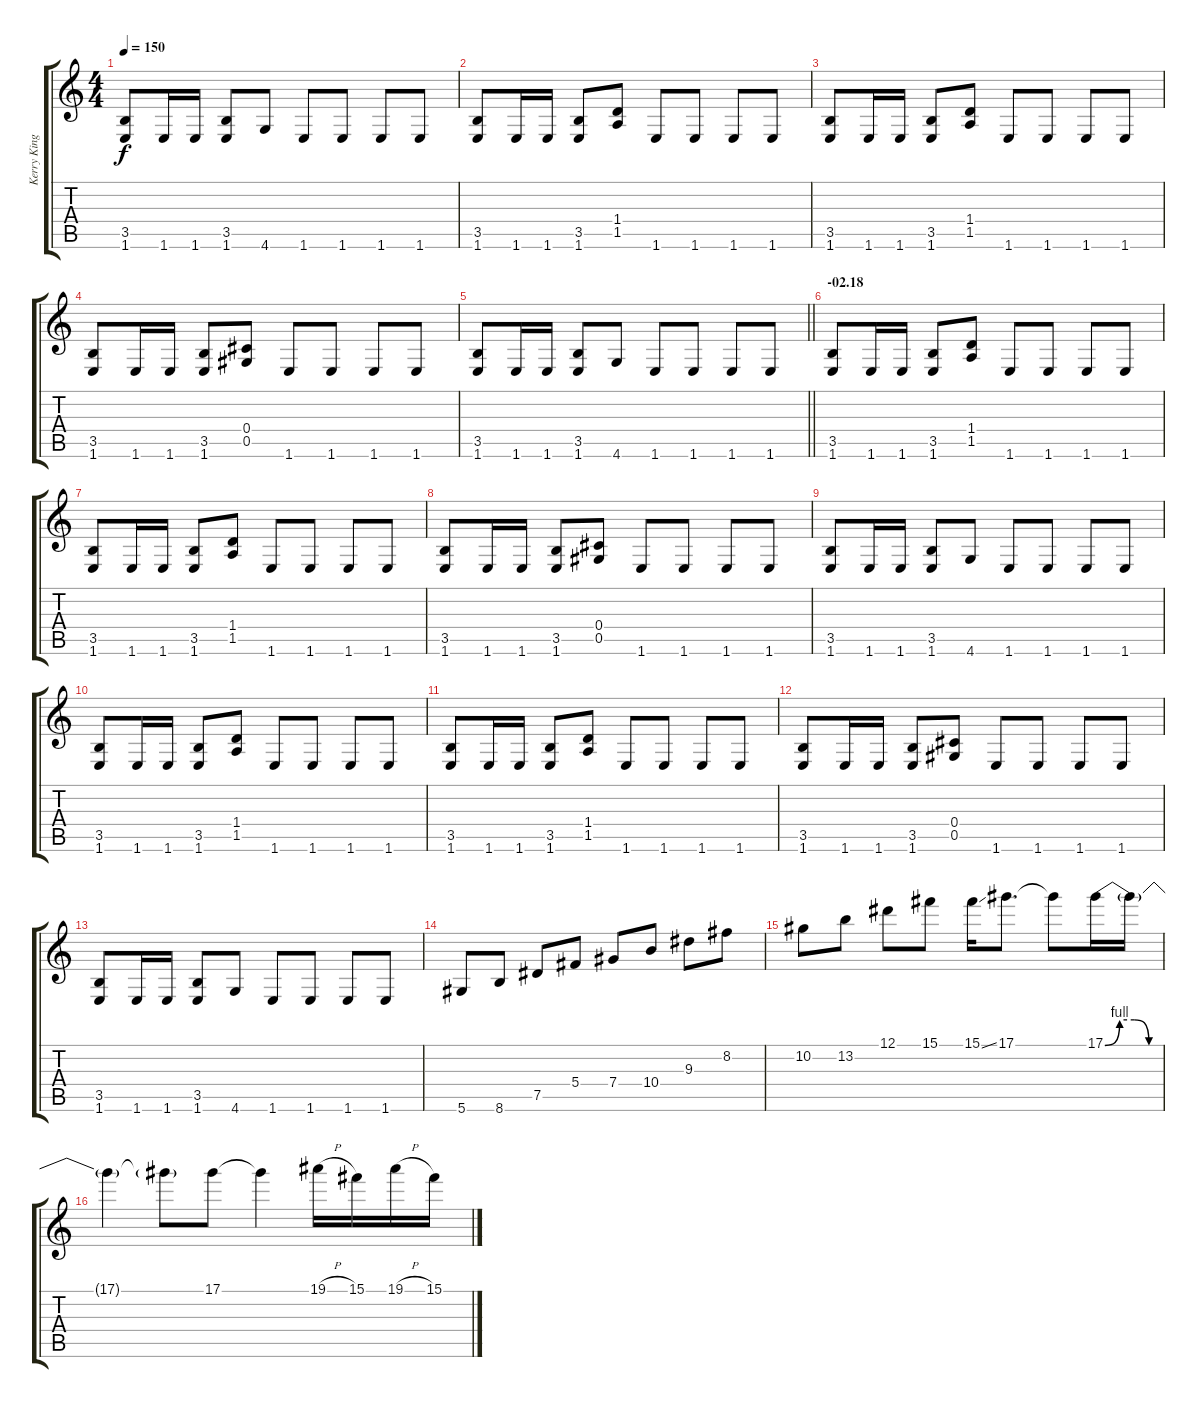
\track ("Kerry King" "Kerry King") {instrument distortionguitar}
\staff {score tabs}
\tuning (Eb4 Bb3 Gb3 Db3 Ab2 Eb2) {hide}
\ts (4 4)
\tempo 150
\clef g2
\ks c
(3.5 1.6).8{dy f} 1.6.16 1.6.16 (3.5 1.6).8 4.6.8 1.6.8 1.6.8 1.6.8 1.6.8 |
(3.5 1.6).8 1.6.16 1.6.16 (3.5 1.6).8 (1.4 1.5).8 1.6.8 1.6.8 1.6.8 1.6.8 |
(3.5 1.6).8 1.6.16 1.6.16 (3.5 1.6).8 (1.4 1.5).8 1.6.8 1.6.8 1.6.8 1.6.8 |
(3.5 1.6).8 1.6.16 1.6.16 (3.5 1.6).8 (0.4 0.5).8 1.6.8 1.6.8 1.6.8 1.6.8 |
\barLineRight lightlight
(3.5 1.6).8 1.6.16 1.6.16 (3.5 1.6).8 4.6.8 1.6.8 1.6.8 1.6.8 1.6.8 |
\section ("" "-02.18")
(3.5 1.6).8 1.6.16 1.6.16 (3.5 1.6).8 (1.4 1.5).8 1.6.8 1.6.8 1.6.8 1.6.8 |
(3.5 1.6).8 1.6.16 1.6.16 (3.5 1.6).8 (1.4 1.5).8 1.6.8 1.6.8 1.6.8 1.6.8 |
(3.5 1.6).8 1.6.16 1.6.16 (3.5 1.6).8 (0.4 0.5).8 1.6.8 1.6.8 1.6.8 1.6.8 |
(3.5 1.6).8 1.6.16 1.6.16 (3.5 1.6).8 4.6.8 1.6.8 1.6.8 1.6.8 1.6.8 |
(3.5 1.6).8 1.6.16 1.6.16 (3.5 1.6).8 (1.4 1.5).8 1.6.8 1.6.8 1.6.8 1.6.8 |
(3.5 1.6).8 1.6.16 1.6.16 (3.5 1.6).8 (1.4 1.5).8 1.6.8 1.6.8 1.6.8 1.6.8 |
(3.5 1.6).8 1.6.16 1.6.16 (3.5 1.6).8 (0.4 0.5).8 1.6.8 1.6.8 1.6.8 1.6.8 |
(3.5 1.6).8 1.6.16 1.6.16 (3.5 1.6).8 4.6.8 1.6.8 1.6.8 1.6.8 1.6.8 |
5.6.8 8.6.8 7.5.8 5.4.8 7.4.8 10.4.8 9.3.8 8.2.8 |
10.2.8 13.2.8 12.1.8 15.1.8 15.1{ss}.16 17.1.8{d} 17.1{t}.8 17.1{be (custom 0 0 15 4 30 4 45 0 60 0)}.16 17.1{t}.16 |
17.1{t}.4 17.1{t}.8 17.1.8 17.1{t}.4 19.1{h}.16 15.1.16 19.1{h}.16 15.1.16
